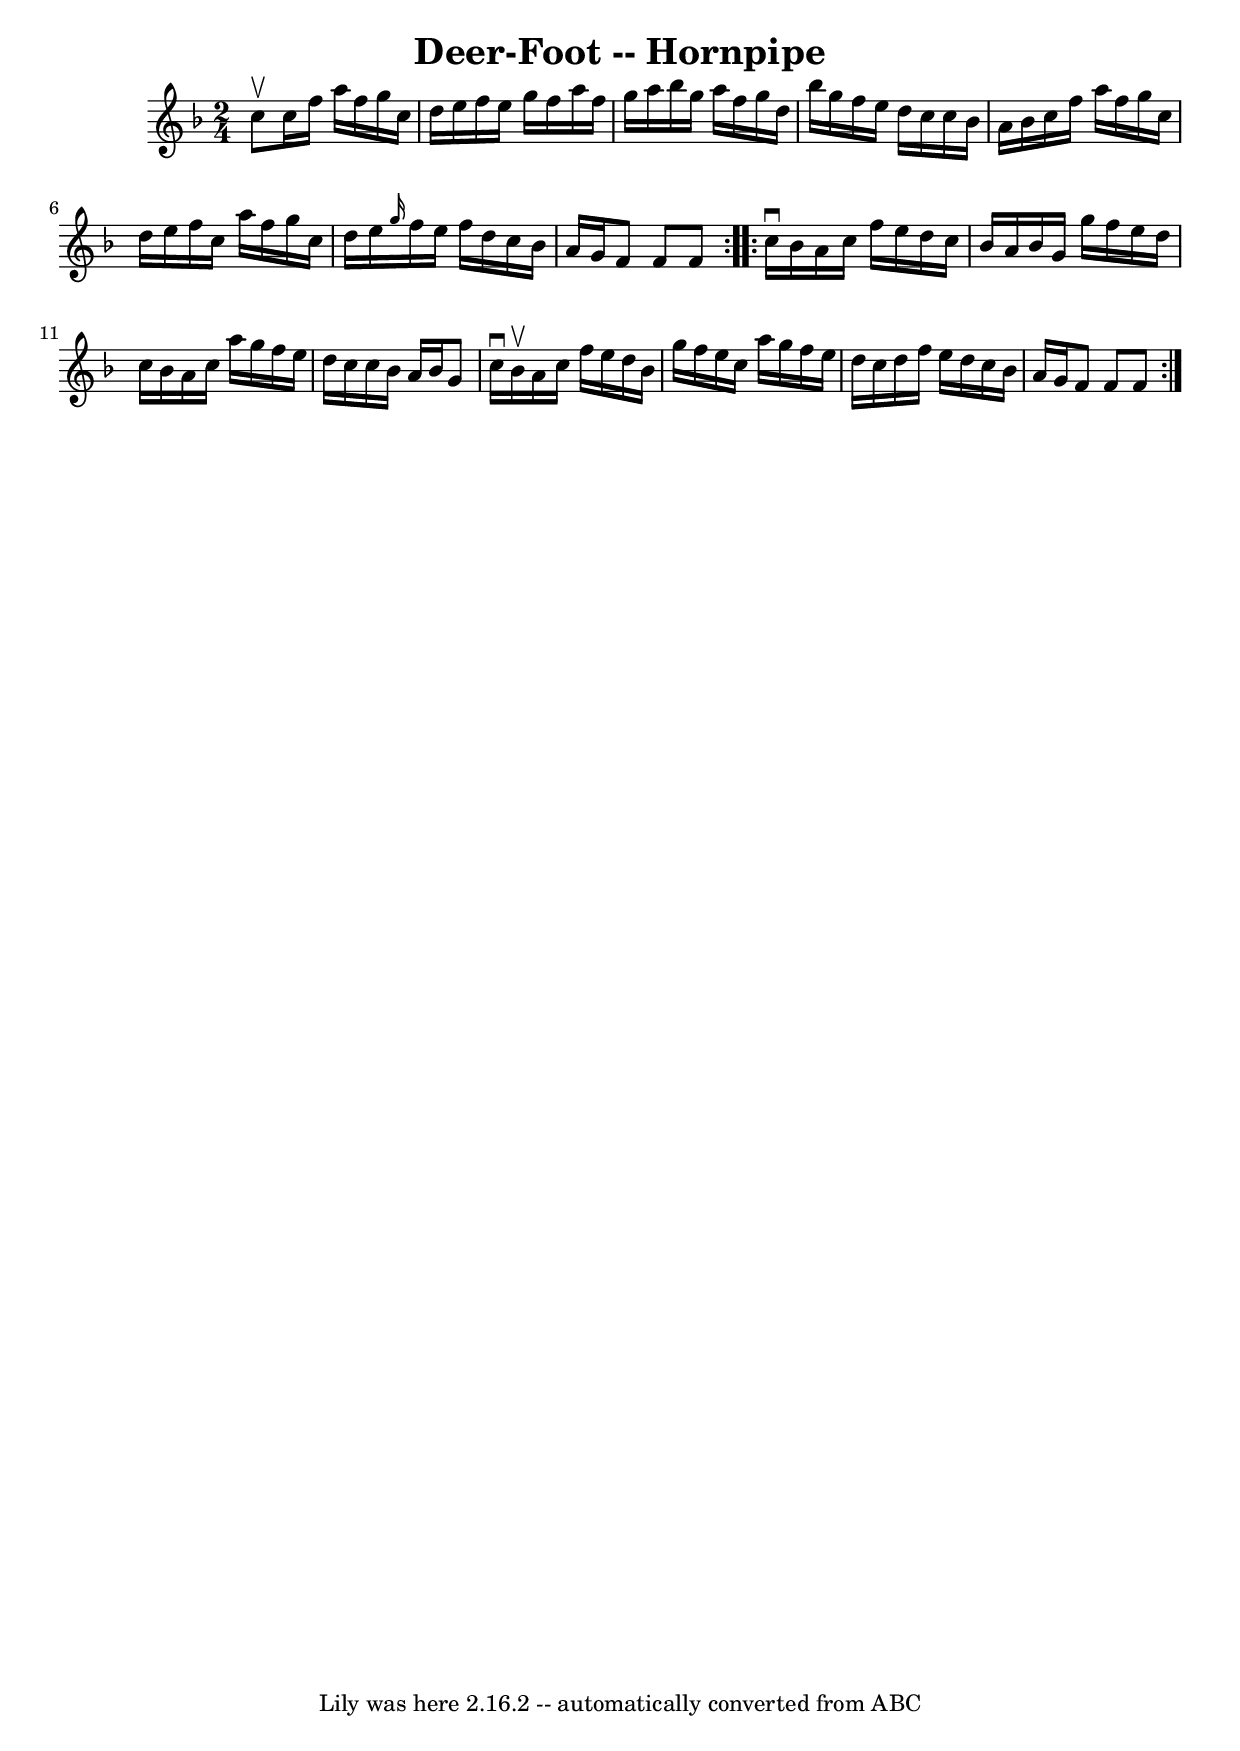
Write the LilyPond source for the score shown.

\version "2.16.2"
\include "Mammoth.ily"
\header {
  %% book = "Cole's 1000 Fiddle Tunes"
  crossRefNumber = "1"
  footnotes = ""
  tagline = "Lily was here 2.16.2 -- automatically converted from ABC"
  title = "Deer-Foot -- Hornpipe"

}
voicedefault =  {



  \repeat volta 2 {

    \time 2/4 
    \key f \major
    c''8^\upbow |
    c''16 f''16 a''16    
    f''16 g''16 c''16 d''16 e''16  |
    f''16 e''16 g''16   
    f''16 a''16 f''16 g''16 a''16  |
    bes''16 g''16    
    a''16 f''16 g''16 d''16 bes''16 g''16  |
    f''16 e''16 
    d''16 c''16 c''16 bes'16 a'16 bes'16  |
    c''16    
    f''16 a''16 f''16 g''16 c''16 d''16 e''16  |
    f''16   
    c''16 a''16 f''16 g''16 c''16 d''16 e''16  |
    
    \grace { g''16  
	   } f''16 e''16 f''16 d''16 c''16 bes'16    
    a'16 g'16  |
    f'8 f'8 f'8  
  }     
  \repeat volta 2 {
    c''16 
    ^\downbow bes'16  |
    a'16 c''16 f''16 e''16 d''16    
    c''16 bes'16 a'16  |
    bes'16 g'16 g''16 f''16 e''16   
    d''16 c''16 bes'16  |
    a'16 c''16 a''16 g''16 f''16  
    e''16 d''16 c''16  |
    c''16 bes'16 a'16 bes'16 g'8  
    c''16^\downbow bes'16^\upbow |
    a'16 c''16 f''16 e''16 
    d''16 bes'16 g''16 f''16  |
    e''16 c''16 a''16    
    g''16 f''16 e''16 d''16 c''16  |
    d''16 f''16 e''16   
    d''16 c''16 bes'16 a'16 g'16  |
    f'8 f'8 f'8  
  }   

}

\score{
  <<

    \context Staff="default"
    {
      \voicedefault 
      
    }

  >>
  \layout {
    
  }
  \midi {
  }

}
